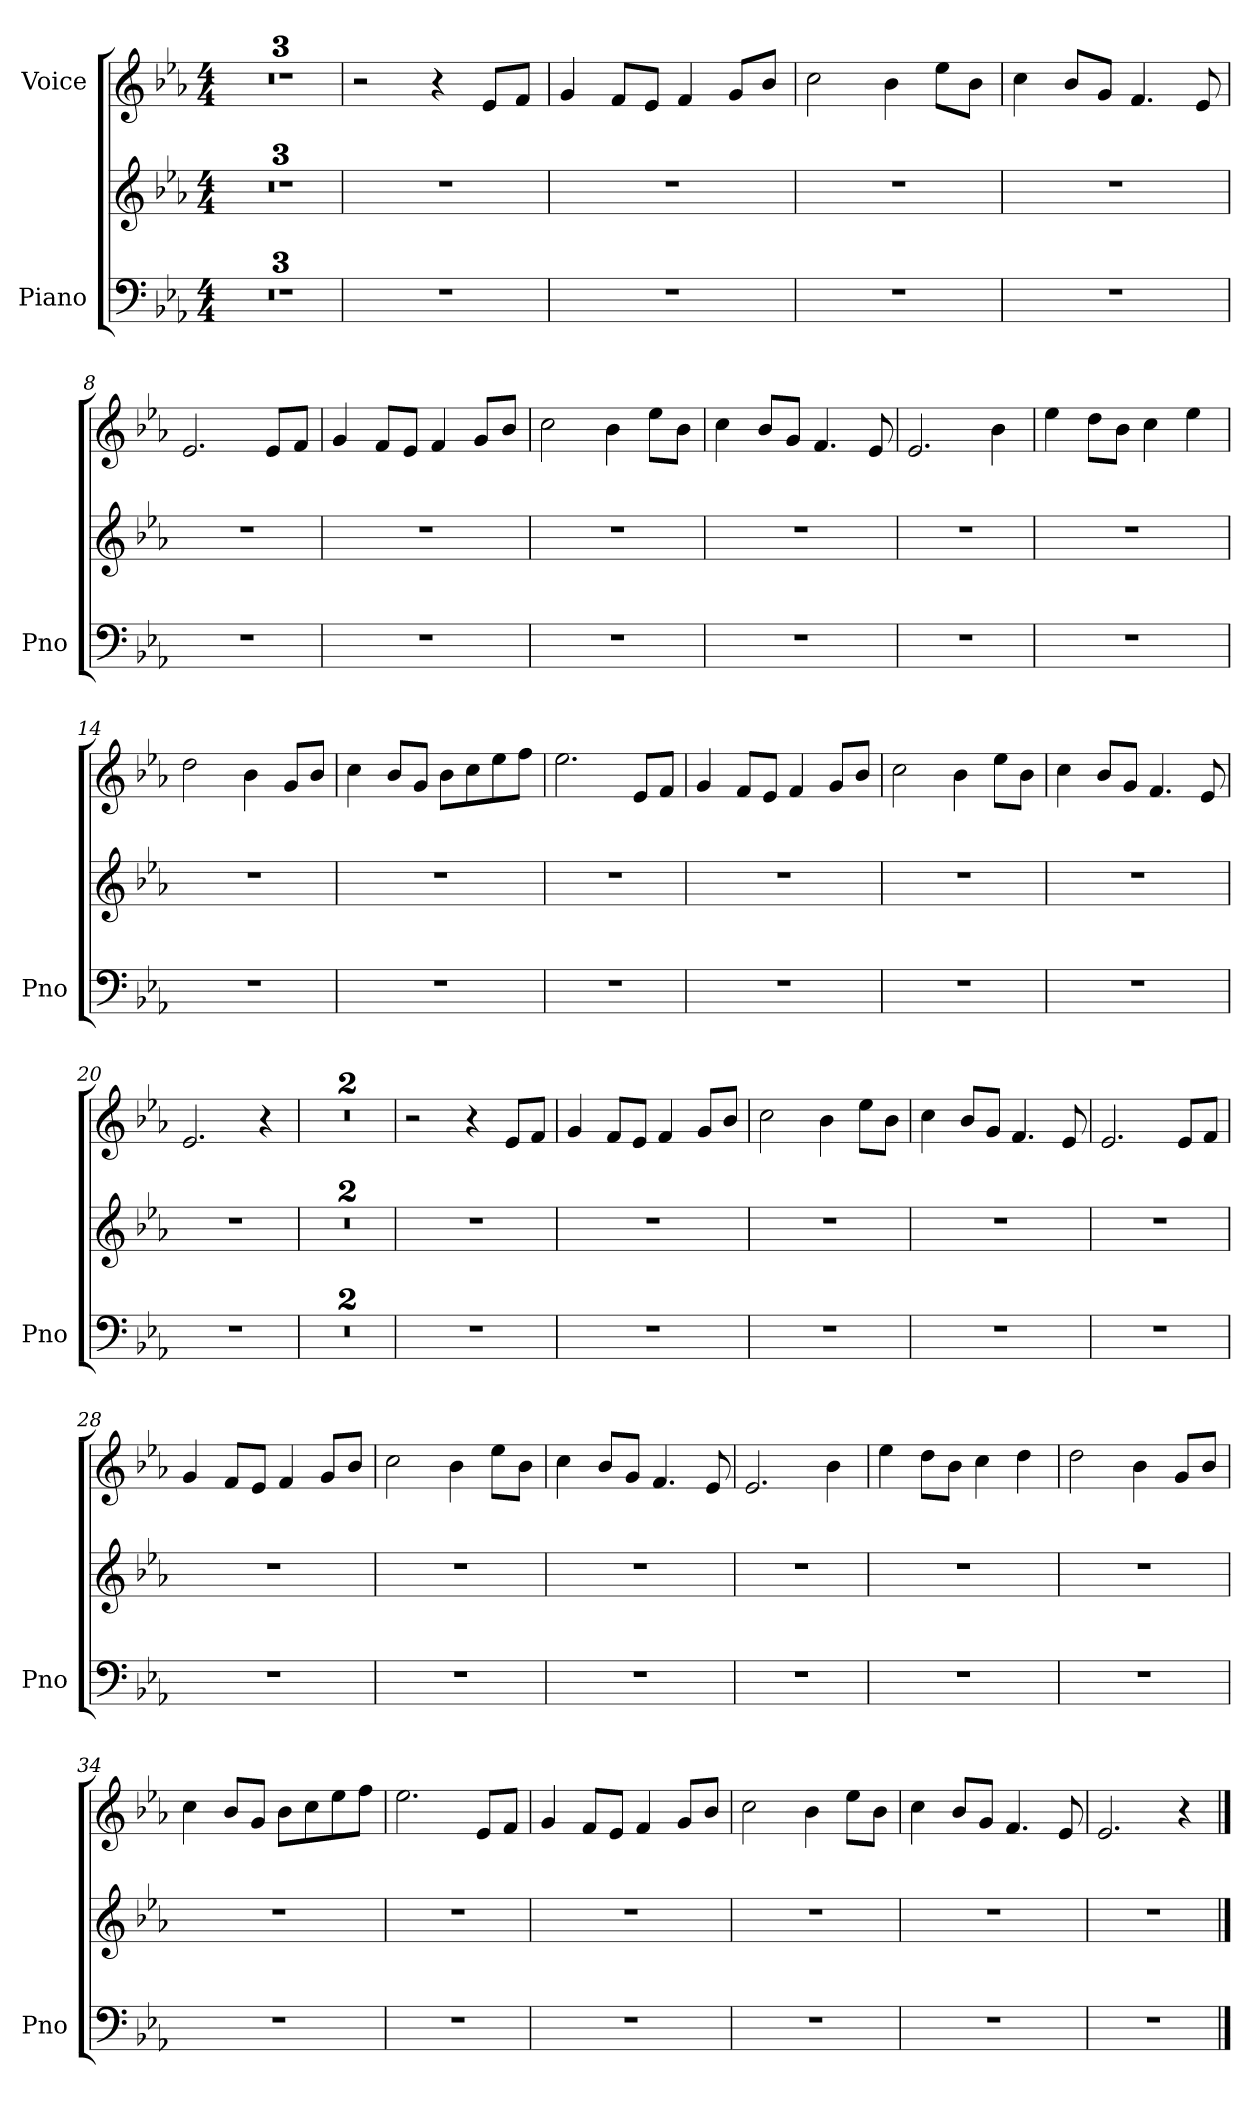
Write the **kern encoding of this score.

**kern	**kern	**kern
*part2	*part2	*part1
*staff3	*staff2	*staff1
*I"Piano	*	*I"Voice
*I'Pno	*	*
*clefF4	*clefG2	*clefG2
*k[b-e-a-]	*k[b-e-a-]	*k[b-e-a-]
*M4/4	*M4/4	*M4/4
*MM76	*MM76	*MM76
=1	=1	=1
1r	1r	1r
=2	=2	=2
1r	1r	1r
=3	=3	=3
1r	1r	1r
=4	=4	=4
1r	1r	2r
.	.	4r
.	.	8e-/L
.	.	8f/J
=5	=5	=5
1r	1r	4g/
.	.	8f/L
.	.	8e-/J
.	.	4f/
.	.	8g/L
.	.	8b-/J
=6	=6	=6
1r	1r	2cc\
.	.	4b-\
.	.	8ee-\L
.	.	8b-\J
=7	=7	=7
1r	1r	4cc\
.	.	8b-/L
.	.	8g/J
.	.	4.f/
.	.	8e-/
=8	=8	=8
1r	1r	2.e-/
.	.	8e-/L
.	.	8f/J
=9	=9	=9
1r	1r	4g/
.	.	8f/L
.	.	8e-/J
.	.	4f/
.	.	8g/L
.	.	8b-/J
!!LO:LB:g=z
=10	=10	=10
1r	1r	2cc\
.	.	4b-\
.	.	8ee-\L
.	.	8b-\J
=11	=11	=11
1r	1r	4cc\
.	.	8b-/L
.	.	8g/J
.	.	4.f/
.	.	8e-/
=12	=12	=12
1r	1r	2.e-/
.	.	4b-\
=13	=13	=13
1r	1r	4ee-\
.	.	8dd\L
.	.	8b-\J
.	.	4cc\
.	.	4ee-\
=14	=14	=14
1r	1r	2dd\
.	.	4b-\
.	.	8g/L
.	.	8b-/J
=15	=15	=15
1r	1r	4cc\
.	.	8b-/L
.	.	8g/J
.	.	8b-\L
.	.	8cc\
.	.	8ee-\
.	.	8ff\J
=16	=16	=16
1r	1r	2.ee-\
.	.	8e-/L
.	.	8f/J
!!LO:LB:g=z
=17	=17	=17
1r	1r	4g/
.	.	8f/L
.	.	8e-/J
.	.	4f/
.	.	8g/L
.	.	8b-/J
=18	=18	=18
1r	1r	2cc\
.	.	4b-\
.	.	8ee-\L
.	.	8b-\J
=19	=19	=19
1r	1r	4cc\
.	.	8b-/L
.	.	8g/J
.	.	4.f/
.	.	8e-/
=20	=20	=20
1r	1r	2.e-/
.	.	4r
=21	=21	=21
1r	1r	1r
=22	=22	=22
1r	1r	1r
=23	=23	=23
1r	1r	2r
.	.	4r
.	.	8e-/L
.	.	8f/J
=24	=24	=24
1r	1r	4g/
.	.	8f/L
.	.	8e-/J
.	.	4f/
.	.	8g/L
.	.	8b-/J
=25	=25	=25
1r	1r	2cc\
.	.	4b-\
.	.	8ee-\L
.	.	8b-\J
!!LO:LB:g=z
=26	=26	=26
1r	1r	4cc\
.	.	8b-/L
.	.	8g/J
.	.	4.f/
.	.	8e-/
=27	=27	=27
1r	1r	2.e-/
.	.	8e-/L
.	.	8f/J
=28	=28	=28
1r	1r	4g/
.	.	8f/L
.	.	8e-/J
.	.	4f/
.	.	8g/L
.	.	8b-/J
=29	=29	=29
1r	1r	2cc\
.	.	4b-\
.	.	8ee-\L
.	.	8b-\J
=30	=30	=30
1r	1r	4cc\
.	.	8b-/L
.	.	8g/J
.	.	4.f/
.	.	8e-/
=31	=31	=31
1r	1r	2.e-/
.	.	4b-\
=32	=32	=32
1r	1r	4ee-\
.	.	8dd\L
.	.	8b-\J
.	.	4cc\
.	.	4dd\
!!LO:PB:g=z
=33	=33	=33
1r	1r	2dd\
.	.	4b-\
.	.	8g/L
.	.	8b-/J
=34	=34	=34
1r	1r	4cc\
.	.	8b-/L
.	.	8g/J
.	.	8b-\L
.	.	8cc\
.	.	8ee-\
.	.	8ff\J
=35	=35	=35
1r	1r	2.ee-\
.	.	8e-/L
.	.	8f/J
=36	=36	=36
1r	1r	4g/
.	.	8f/L
.	.	8e-/J
.	.	4f/
.	.	8g/L
.	.	8b-/J
=37	=37	=37
1r	1r	2cc\
.	.	4b-\
.	.	8ee-\L
.	.	8b-\J
=38	=38	=38
1r	1r	4cc\
.	.	8b-/L
.	.	8g/J
.	.	4.f/
.	.	8e-/
=39	=39	=39
1r	1r	2.e-/
.	.	4r
==	==	==
*-	*-	*-
